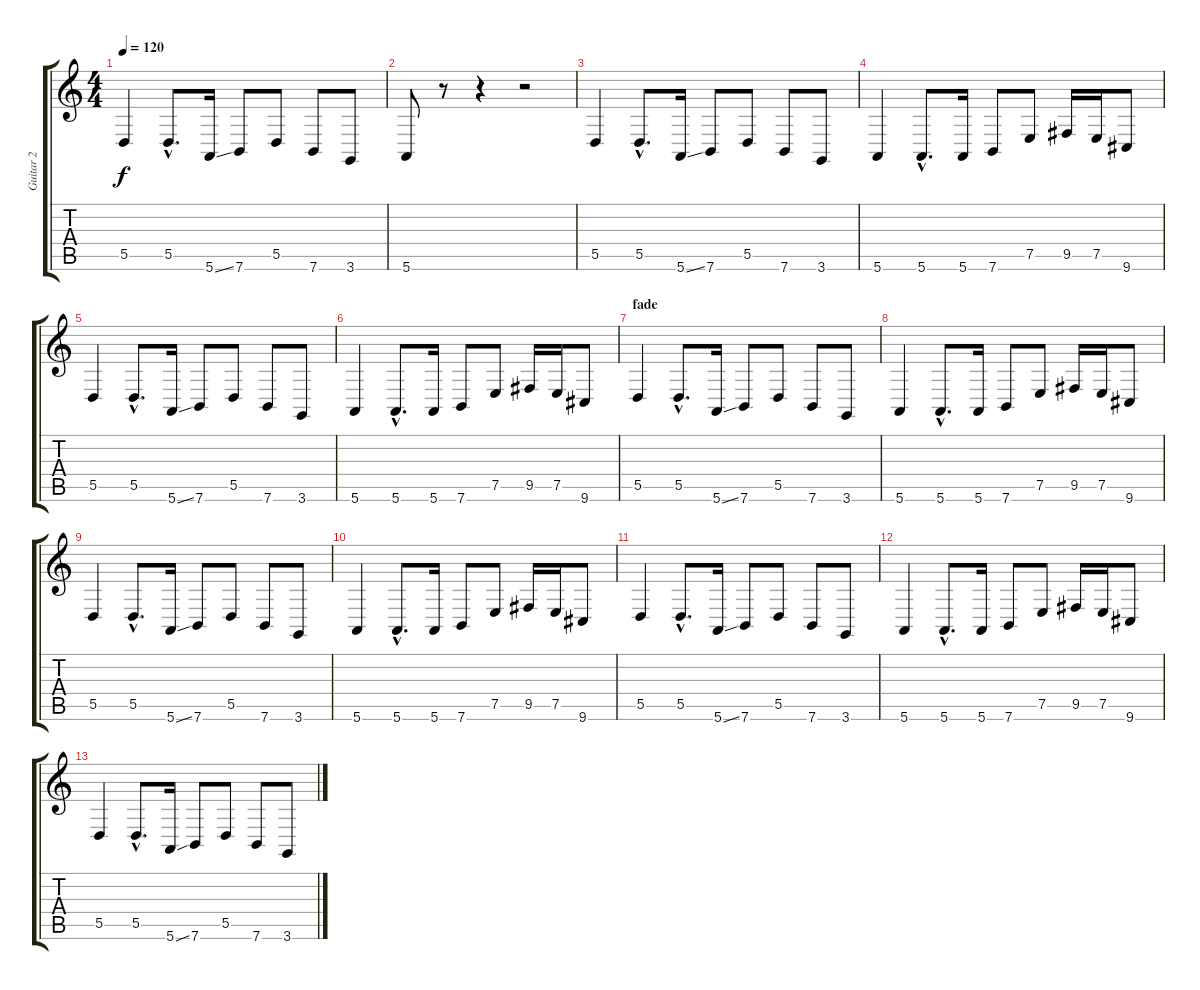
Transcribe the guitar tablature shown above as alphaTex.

\track ("Guitar 2" "Guitar 2") {instrument lead2sawtooth}
\staff {score tabs}
\tuning (E4 B3 G3 D3 A2 E2) {hide}
\ts (4 4)
\tempo 120
\clef g2
\ks c
5.5.4{dy f} 5.5{hac}.8{d} 5.6{ss}.16 7.6.8 5.5.8 7.6.8 3.6.8 |
5.6.8 r.8 r.4 r.2 |
5.5.4 5.5{hac}.8{d} 5.6{ss}.16 7.6.8 5.5.8 7.6.8 3.6.8 |
5.6.4 5.6{hac}.8{d} 5.6.16 7.6.8 7.5.8 9.5.16 7.5.16 9.6.8 |
5.5.4 5.5{hac}.8{d} 5.6{ss}.16 7.6.8 5.5.8 7.6.8 3.6.8 |
5.6.4 5.6{hac}.8{d} 5.6.16 7.6.8 7.5.8 9.5.16 7.5.16 9.6.8 |
\section ("" "fade")
5.5.4{volume 11} 5.5{hac}.8{d} 5.6{ss}.16 7.6.8 5.5.8 7.6.8 3.6.8 |
5.6.4{volume 9} 5.6{hac}.8{d} 5.6.16 7.6.8 7.5.8 9.5.16 7.5.16 9.6.8 |
5.5.4{volume 7} 5.5{hac}.8{d} 5.6{ss}.16 7.6.8 5.5.8 7.6.8 3.6.8 |
5.6.4{volume 5} 5.6{hac}.8{d} 5.6.16 7.6.8 7.5.8 9.5.16 7.5.16 9.6.8 |
5.5.4{volume 4} 5.5{hac}.8{d} 5.6{ss}.16 7.6.8 5.5.8 7.6.8 3.6.8 |
5.6.4{volume 3} 5.6{hac}.8{d} 5.6.16 7.6.8 7.5.8 9.5.16 7.5.16 9.6.8 |
5.5.4{volume 1} 5.5{hac}.8{d} 5.6{ss}.16 7.6.8 5.5.8 7.6.8 3.6.8
